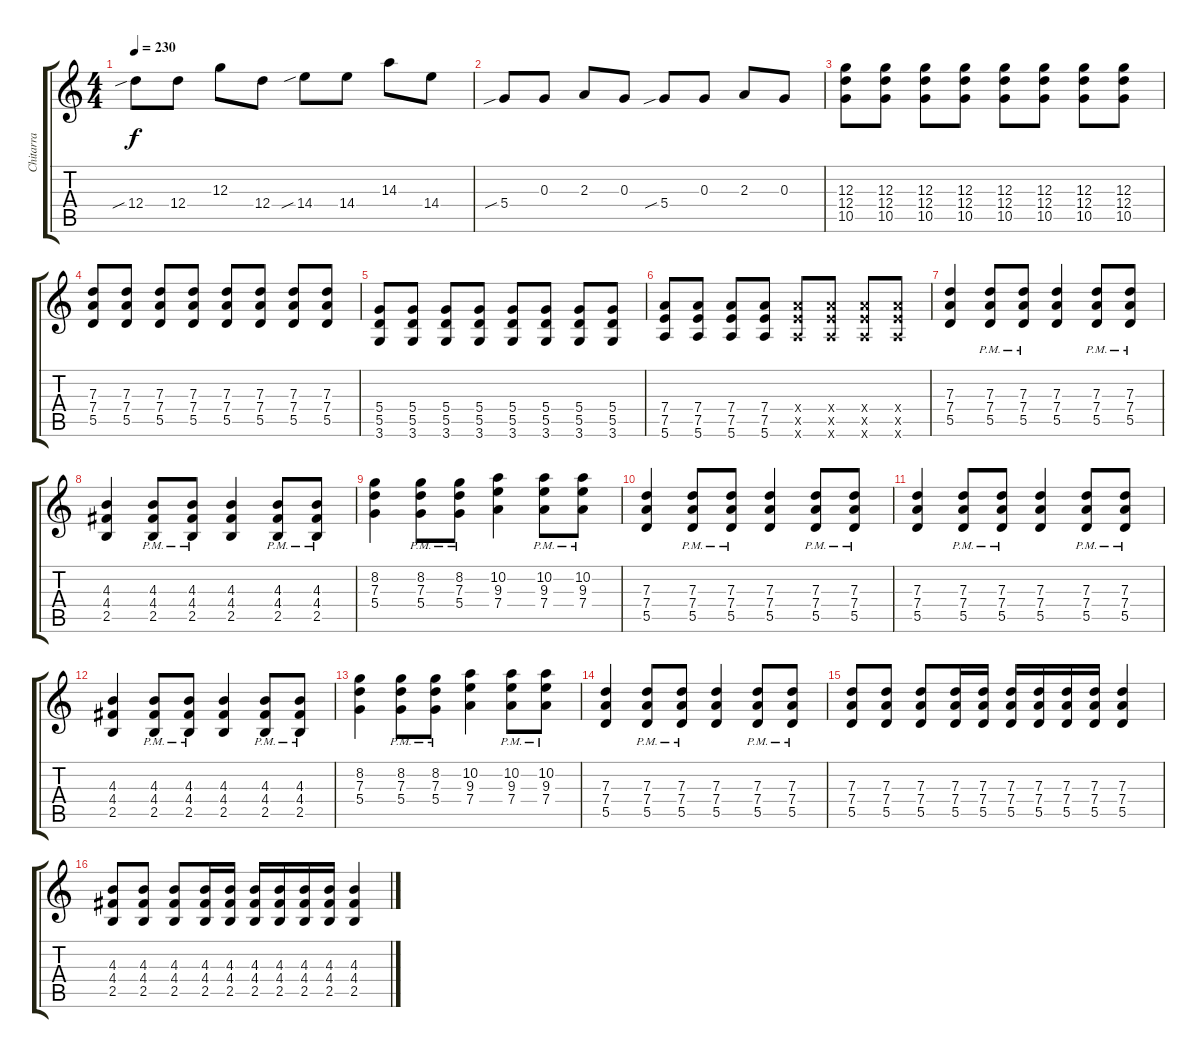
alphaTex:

\track ("Chitarra" "Chitarra") {instrument distortionguitar}
\staff {score tabs}
\tuning (E4 B3 G3 D3 A2 E2) {hide}
\ts (4 4)
\tempo 230
\clef g2
\ks c
12.4{sib}.8{dy f} 12.4.8 12.3.8 12.4.8 14.4{sib}.8 14.4.8 14.3.8 14.4.8 |
5.4{sib}.8 0.3.8 2.3.8 0.3.8 5.4{sib}.8 0.3.8 2.3.8 0.3.8 |
(12.3 12.4 10.5).8 (12.3 12.4 10.5).8 (12.3 12.4 10.5).8 (12.3 12.4 10.5).8 (12.3 12.4 10.5).8 (12.3 12.4 10.5).8 (12.3 12.4 10.5).8 (12.3 12.4 10.5).8 |
(7.3 7.4 5.5).8 (7.3 7.4 5.5).8 (7.3 7.4 5.5).8 (7.3 7.4 5.5).8 (7.3 7.4 5.5).8 (7.3 7.4 5.5).8 (7.3 7.4 5.5).8 (7.3 7.4 5.5).8 |
(5.4 5.5 3.6).8 (5.4 5.5 3.6).8 (5.4 5.5 3.6).8 (5.4 5.5 3.6).8 (5.4 5.5 3.6).8 (5.4 5.5 3.6).8 (5.4 5.5 3.6).8 (5.4 5.5 3.6).8 |
(7.4 7.5 5.6).8 (7.4 7.5 5.6).8 (7.4 7.5 5.6).8 (7.4 7.5 5.6).8 (7.4{x} 7.5{x} 5.6{x}).8 (7.4{x} 7.5{x} 5.6{x}).8 (7.4{x} 7.5{x} 5.6{x}).8 (7.4{x} 7.5{x} 5.6{x}).8 |
(7.3 7.4 5.5).4 (7.3{pm} 7.4{pm} 5.5{pm}).8 (7.3{pm} 7.4{pm} 5.5{pm}).8 (7.3 7.4 5.5).4 (7.3{pm} 7.4{pm} 5.5{pm}).8 (7.3{pm} 7.4{pm} 5.5{pm}).8 |
(4.3 4.4 2.5).4 (4.3{pm} 4.4{pm} 2.5{pm}).8 (4.3{pm} 4.4{pm} 2.5{pm}).8 (4.3 4.4 2.5).4 (4.3{pm} 4.4{pm} 2.5{pm}).8 (4.3{pm} 4.4{pm} 2.5{pm}).8 |
(8.2 7.3 5.4).4 (8.2{pm} 7.3{pm} 5.4{pm}).8 (8.2{pm} 7.3{pm} 5.4{pm}).8 (10.2 9.3 7.4).4 (10.2{pm} 9.3{pm} 7.4{pm}).8 (10.2{pm} 9.3{pm} 7.4{pm}).8 |
(7.3 7.4 5.5).4 (7.3{pm} 7.4{pm} 5.5{pm}).8 (7.3{pm} 7.4{pm} 5.5{pm}).8 (7.3 7.4 5.5).4 (7.3{pm} 7.4{pm} 5.5{pm}).8 (7.3{pm} 7.4{pm} 5.5{pm}).8 |
(7.3 7.4 5.5).4 (7.3{pm} 7.4{pm} 5.5{pm}).8 (7.3{pm} 7.4{pm} 5.5{pm}).8 (7.3 7.4 5.5).4 (7.3{pm} 7.4{pm} 5.5{pm}).8 (7.3{pm} 7.4{pm} 5.5{pm}).8 |
(4.3 4.4 2.5).4 (4.3{pm} 4.4{pm} 2.5{pm}).8 (4.3{pm} 4.4{pm} 2.5{pm}).8 (4.3 4.4 2.5).4 (4.3{pm} 4.4{pm} 2.5{pm}).8 (4.3{pm} 4.4{pm} 2.5{pm}).8 |
(8.2 7.3 5.4).4 (8.2{pm} 7.3{pm} 5.4{pm}).8 (8.2{pm} 7.3{pm} 5.4{pm}).8 (10.2 9.3 7.4).4 (10.2{pm} 9.3{pm} 7.4{pm}).8 (10.2{pm} 9.3{pm} 7.4{pm}).8 |
(7.3 7.4 5.5).4 (7.3{pm} 7.4{pm} 5.5{pm}).8 (7.3{pm} 7.4{pm} 5.5{pm}).8 (7.3 7.4 5.5).4 (7.3{pm} 7.4{pm} 5.5{pm}).8 (7.3{pm} 7.4{pm} 5.5{pm}).8 |
(7.3 7.4 5.5).8 (7.3 7.4 5.5).8 (7.3 7.4 5.5).8 (7.3 7.4 5.5).16 (7.3 7.4 5.5).16 (7.3 7.4 5.5).16 (7.3 7.4 5.5).16 (7.3 7.4 5.5).16 (7.3 7.4 5.5).16 (7.3 7.4 5.5).4 |
(4.3 4.4 2.5).8 (4.3 4.4 2.5).8 (4.3 4.4 2.5).8 (4.3 4.4 2.5).16 (4.3 4.4 2.5).16 (4.3 4.4 2.5).16 (4.3 4.4 2.5).16 (4.3 4.4 2.5).16 (4.3 4.4 2.5).16 (4.3 4.4 2.5).4
